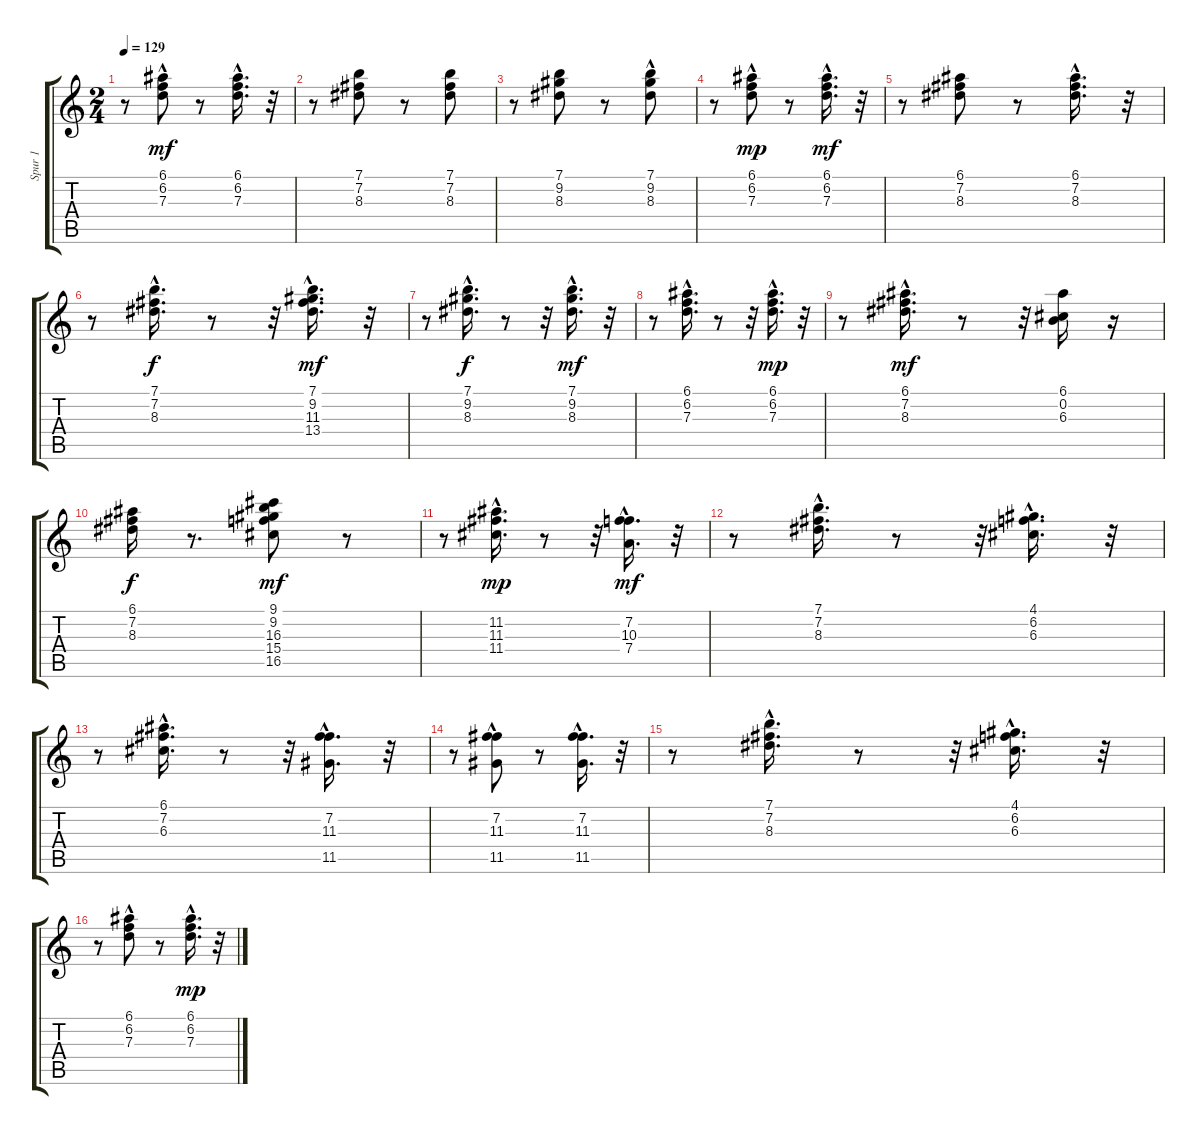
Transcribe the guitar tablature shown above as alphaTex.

\track ("Spur 1" "Spur 1") {instrument acousticguitarnylon}
\staff {score tabs}
\tuning (E4 B3 G3 D3 A2 E2) {hide}
\ts (2 4)
\tempo 129
\clef g2
\ks c
r.8{dy mf} (6.1 6.2{hac} 7.3).8 r.8 (6.1{hac} 6.2{hac} 7.3{hac}).16{d} r.32 |
r.8 (7.1 7.2 8.3).8 r.8 (7.1 7.2 8.3).8 |
r.8 (7.1 9.2 8.3).8 r.8 (7.1{hac} 9.2{hac} 8.3).8 |
r.8 (6.1 6.2{hac} 7.3).8{dy mp} r.8 (6.1{hac} 6.2{hac} 7.3{hac}).16{d dy mf} r.32 |
r.8 (6.1 7.2 8.3).8 r.8 (6.1{hac} 7.2{hac} 8.3{hac}).16{d} r.32 |
r.8 (7.1{hac} 7.2{hac} 8.3{hac}).16{d dy f} r.8 r.32 (7.1{hac} 9.2 11.3{hac} 13.4{hac}).16{d dy mf} r.32 |
r.8 (7.1{hac} 9.2 8.3{hac}).16{d dy f} r.8 r.32 (7.1 9.2{hac} 8.3{hac}).16{d dy mf} r.32 |
r.8 (6.1{hac} 6.2{hac} 7.3{hac}).16{d} r.8 r.32 (6.1 6.2 7.3{hac}).16{d dy mp} r.32 |
r.8 (6.1{hac} 7.2{hac} 8.3{hac}).16{d dy mf} r.8 r.32 (6.1 0.2 6.3).16 r.16 |
(6.1 7.2 8.3).16{dy f} r.8{d} (9.1 9.2 16.3 15.4 16.5).8{dy mf} r.8 |
r.8 (11.2{hac} 11.3{hac} 11.4{hac}).16{d dy mp} r.8 r.32 (7.2{hac} 10.3{hac} 7.4{hac}).16{d dy mf} r.32 |
r.8 (7.1{hac} 7.2{hac} 8.3{hac}).16{d} r.8 r.32 (4.1{hac} 6.2{hac} 6.3{hac}).16{d} r.32 |
r.8 (6.1{hac} 7.2{hac} 6.3{hac}).16{d} r.8 r.32 (7.2{hac} 11.3{hac} 11.5{hac}).16{d} r.32 |
r.8 (7.2 11.3{hac} 11.5).8 r.8 (7.2{hac} 11.3{hac} 11.5{hac}).16{d} r.32 |
r.8 (7.1{hac} 7.2{hac} 8.3{hac}).16{d} r.8 r.32 (4.1{hac} 6.2{hac} 6.3{hac}).16{d} r.32 |
r.8 (6.1 6.2{hac} 7.3{hac}).8 r.8 (6.1{hac} 6.2{hac} 7.3{hac}).16{d dy mp} r.32
